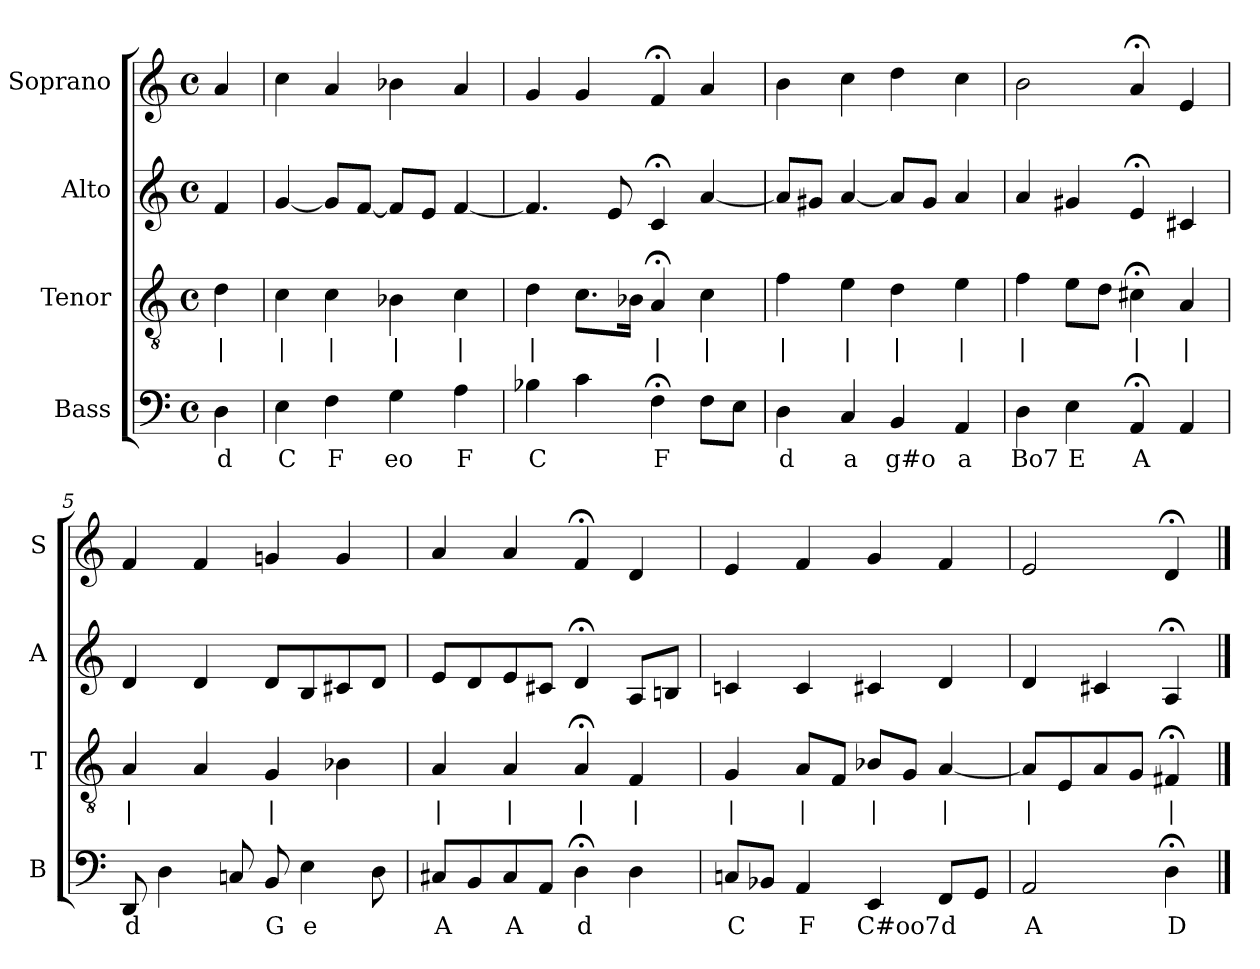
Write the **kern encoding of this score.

**kern	**text	**kern	**text	**kern	**kern
*part4	*part4	*part3	*part3	*part2	*part1
*staff4	*staff4	*staff3	*staff3	*staff2	*staff1
*I"Bass	*	*I"Tenor	*	*I"Alto	*I"Soprano
*I'B	*	*I'T	*	*I'A	*I'S
*clefF4	*	*clefGv2	*	*clefG2	*clefG2
*k[]	*	*k[]	*	*k[]	*k[]
*D:dor	*	*D:dor	*	*D:dor	*D:dor
*M4/4	*	*M4/4	*	*M4/4	*M4/4
*met(c)	*	*met(c)	*	*met(c)	*met(c)
*MM100	*	*MM100	*	*MM100	*MM100
=	=	=	=	=	=
4D	d	4d	|	4f	4a
=1	=1	=1	=1	=1	=1
4E	C	4c	|	[4g	4cc
4F	F	4c	|	8gL]	4a
.	.	.	.	[8fJ	.
4G	eo	4B-X	|	8fL]	4b-X
.	.	.	.	8eJ	.
4A	F	4c	|	[4f	4a
=2	=2	=2	=2	=2	=2
4B-X	C	4d	|	4.f]	4g
4c	.	8.cL	.	.	4g
.	.	.	.	8e	.
.	.	16B-XJk	.	.	.
4F;<	F	4A;<	|	4c;<	4f;<
8FL	.	4c	|	[4a	4a
8EJ	.	.	.	.	.
=3	=3	=3	=3	=3	=3
4D	d	4f	|	8aL]	4b
.	.	.	.	8g#XJ	.
4C	a	4e	|	[4a	4cc
4BB	g#o	4d	|	8aL]	4dd
.	.	.	.	8g#J	.
4AA	a	4e	|	4a	4cc
=4	=4	=4	=4	=4	=4
4D	Bo7	4f	|	4a	2b
4E	E	8eL	.	4g#X	.
.	.	8dJ	.	.	.
4AA;<	A	4c#X;<	|	4e;<	4a;<
4AA	.	4A	|	4c#X	4e
=5	=5	=5	=5	=5	=5
8DD	d	4A	|	4d	4f
4D	.	.	.	.	.
.	.	4A	.	4d	4f
8Cn	.	.	.	.	.
8BB	G	4G	|	8dL	4gn
4E	e	.	.	8B	.
.	.	4B-X	.	8c#X	4g
8D	.	.	.	8dJ	.
=6	=6	=6	=6	=6	=6
8C#XL	A	4A	|	8eL	4a
8BB	.	.	.	8d	.
8C#	A	4A	|	8e	4a
8AAJ	.	.	.	8c#XJ	.
4D;<	d	4A;<	|	4d;<	4f;<
4D	.	4F	|	8AL	4d
.	.	.	.	8BnJ	.
=7	=7	=7	=7	=7	=7
8CnL	C	4G	|	4cn	4e
8BB-XJ	.	.	.	.	.
4AA	F	8AL	|	4c	4f
.	.	8FJ	.	.	.
4EE	C#oo7	8B-XL	|	4c#X	4g
.	.	8GJ	.	.	.
8FFL	d	[4A	|	4d	4f
8GGJ	.	.	.	.	.
=8	=8	=8	=8	=8	=8
2AA	A	8AL]	|	4d	2e
.	.	8E	.	.	.
.	.	8A	.	4c#X	.
.	.	8GJ	.	.	.
4D;<	D	4F#X;<	|	4A;<	4d;<
==	==	==	==	==	==
*-	*-	*-	*-	*-	*-
